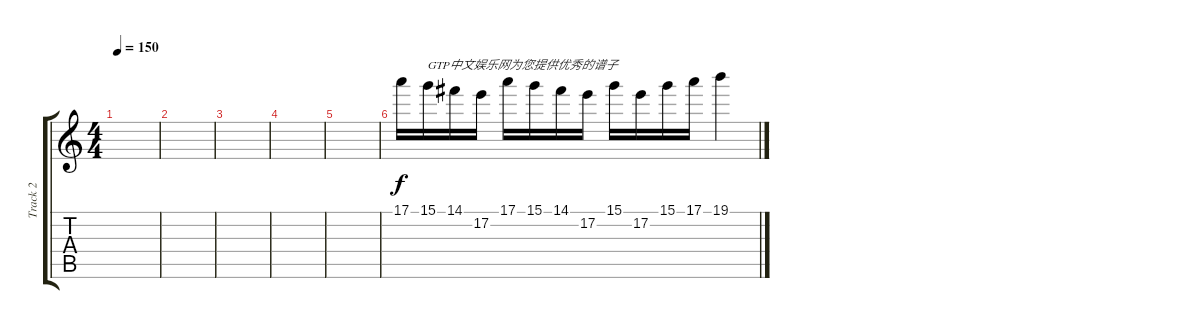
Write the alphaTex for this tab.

\track ("Track 2" "Track 2") {instrument overdrivenguitar}
\staff {score tabs}
\tuning (E4 B3 G3 D3 A2 E2) {hide}
\ts (4 4)
\tempo 150
\clef g2
\ks c
|
|
|
|
|
17.1.16 15.1.16{txt "GTP中文娱乐网为您提供优秀的谱子"} 14.1.16 17.2.16 17.1.16 15.1.16 14.1.16 17.2.16 15.1.16 17.2.16 15.1.16 17.1.16 19.1.4
